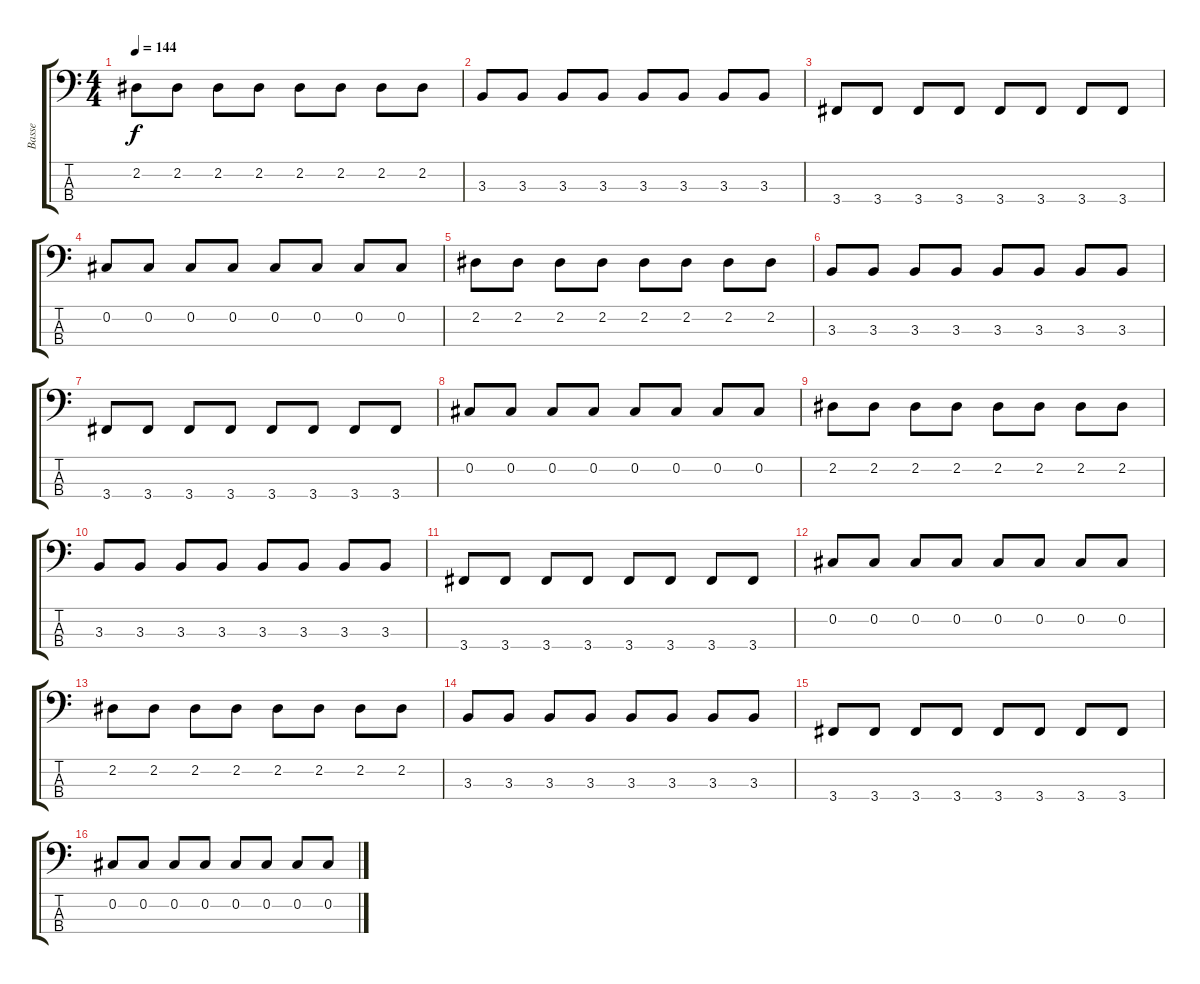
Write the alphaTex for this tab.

\track ("Basse" "Basse") {instrument electricbassfinger}
\staff {score tabs}
\tuning (Gb2 Db2 Ab1 Eb1) {hide}
\ts (4 4)
\tempo 144
\clef f4
\ks c
2.2.8{dy f} 2.2.8 2.2.8 2.2.8 2.2.8 2.2.8 2.2.8 2.2.8 |
3.3.8 3.3.8 3.3.8 3.3.8 3.3.8 3.3.8 3.3.8 3.3.8 |
3.4.8 3.4.8 3.4.8 3.4.8 3.4.8 3.4.8 3.4.8 3.4.8 |
0.2.8 0.2.8 0.2.8 0.2.8 0.2.8 0.2.8 0.2.8 0.2.8 |
2.2.8 2.2.8 2.2.8 2.2.8 2.2.8 2.2.8 2.2.8 2.2.8 |
3.3.8 3.3.8 3.3.8 3.3.8 3.3.8 3.3.8 3.3.8 3.3.8 |
3.4.8 3.4.8 3.4.8 3.4.8 3.4.8 3.4.8 3.4.8 3.4.8 |
0.2.8 0.2.8 0.2.8 0.2.8 0.2.8 0.2.8 0.2.8 0.2.8 |
2.2.8 2.2.8 2.2.8 2.2.8 2.2.8 2.2.8 2.2.8 2.2.8 |
3.3.8 3.3.8 3.3.8 3.3.8 3.3.8 3.3.8 3.3.8 3.3.8 |
3.4.8 3.4.8 3.4.8 3.4.8 3.4.8 3.4.8 3.4.8 3.4.8 |
0.2.8 0.2.8 0.2.8 0.2.8 0.2.8 0.2.8 0.2.8 0.2.8 |
2.2.8 2.2.8 2.2.8 2.2.8 2.2.8 2.2.8 2.2.8 2.2.8 |
3.3.8 3.3.8 3.3.8 3.3.8 3.3.8 3.3.8 3.3.8 3.3.8 |
3.4.8 3.4.8 3.4.8 3.4.8 3.4.8 3.4.8 3.4.8 3.4.8 |
0.2.8 0.2.8 0.2.8 0.2.8 0.2.8 0.2.8 0.2.8 0.2.8
